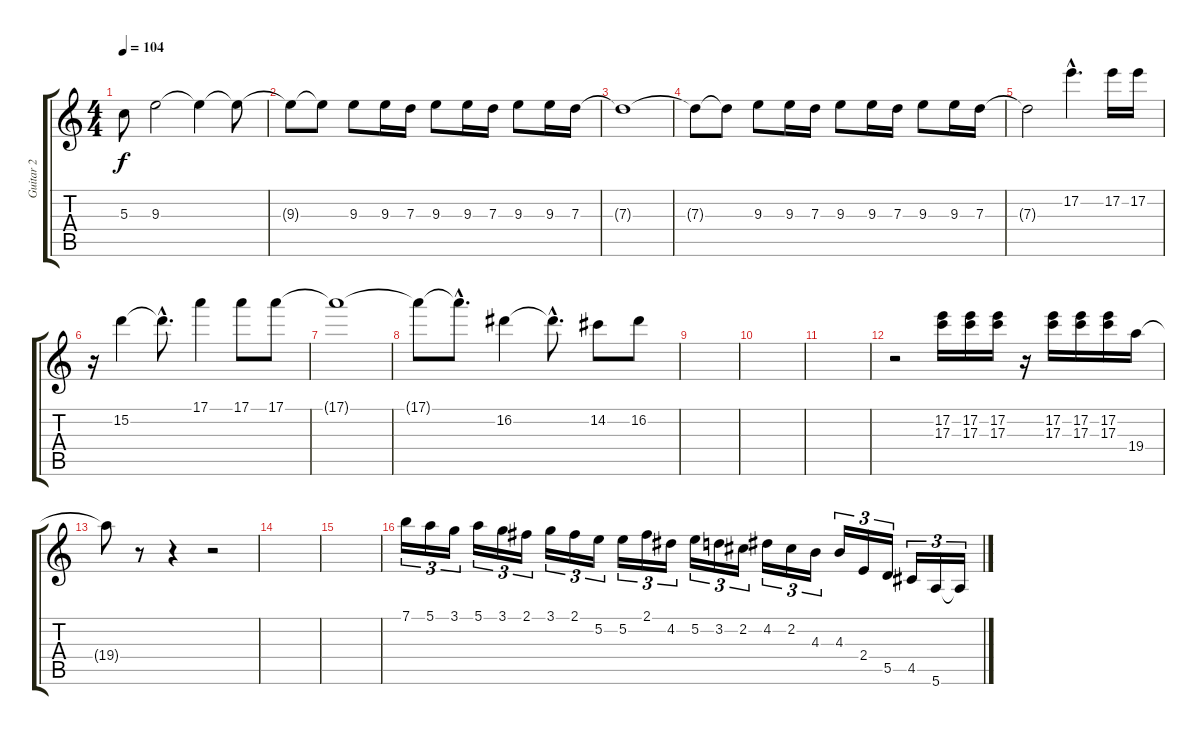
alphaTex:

\track ("Guitar 2" "Guitar 2") {instrument overdrivenguitar}
\staff {score tabs}
\tuning (E4 B3 G3 D3 A2 E2) {hide}
\ts (4 4)
\tempo 104
\clef g2
\ks c
5.3.8{dy f} 9.3.2 9.3{t}.4 9.3{t}.8 |
9.3{t}.8 9.3{t}.8 9.3.8 9.3.16 7.3.16 9.3.8 9.3.16 7.3.16 9.3.8 9.3.16 7.3.16 |
7.3{t}.1 |
7.3{t}.8 7.3{t}.8 9.3.8 9.3.16 7.3.16 9.3.8 9.3.16 7.3.16 9.3.8 9.3.16 7.3.16 |
7.3{t}.2 17.2{hac}.4{d} 17.2.16 17.2.16 |
r.16 15.2.4 15.2{hac t}.8{d} 17.1.4 17.1.8 17.1.8 |
17.1{t}.1 |
17.1{t}.8 17.1{hac t}.8{d} 16.2.4 16.2{hac t}.8{d} 14.2.8 16.2.8 |
|
|
|
r.2 (17.2 17.3).16 (17.2 17.3).16 (17.2 17.3).16 r.16 (17.2 17.3).16 (17.2 17.3).16 (17.2 17.3).16 19.4.16 |
19.4{t}.8 r.8 r.4 r.2 |
|
|
7.1.16{tu (3 2)} 5.1.16{tu (3 2)} 3.1.16{tu (3 2)} 5.1.16{tu (3 2)} 3.1.16{tu (3 2)} 2.1.16{tu (3 2)} 3.1.16{tu (3 2)} 2.1.16{tu (3 2)} 5.2.16{tu (3 2)} 5.2.16{tu (3 2)} 2.1.16{tu (3 2)} 4.2.16{tu (3 2)} 5.2.16{tu (3 2)} 3.2.16{tu (3 2)} 2.2.16{tu (3 2)} 4.2.16{tu (3 2)} 2.2.16{tu (3 2)} 4.3.16{tu (3 2)} 4.3.16{tu (3 2)} 2.4.16{tu (3 2)} 5.5.16{tu (3 2)} 4.5.16{tu (3 2)} 5.6.16{tu (3 2)} 5.6{t}.16{tu (3 2)}
